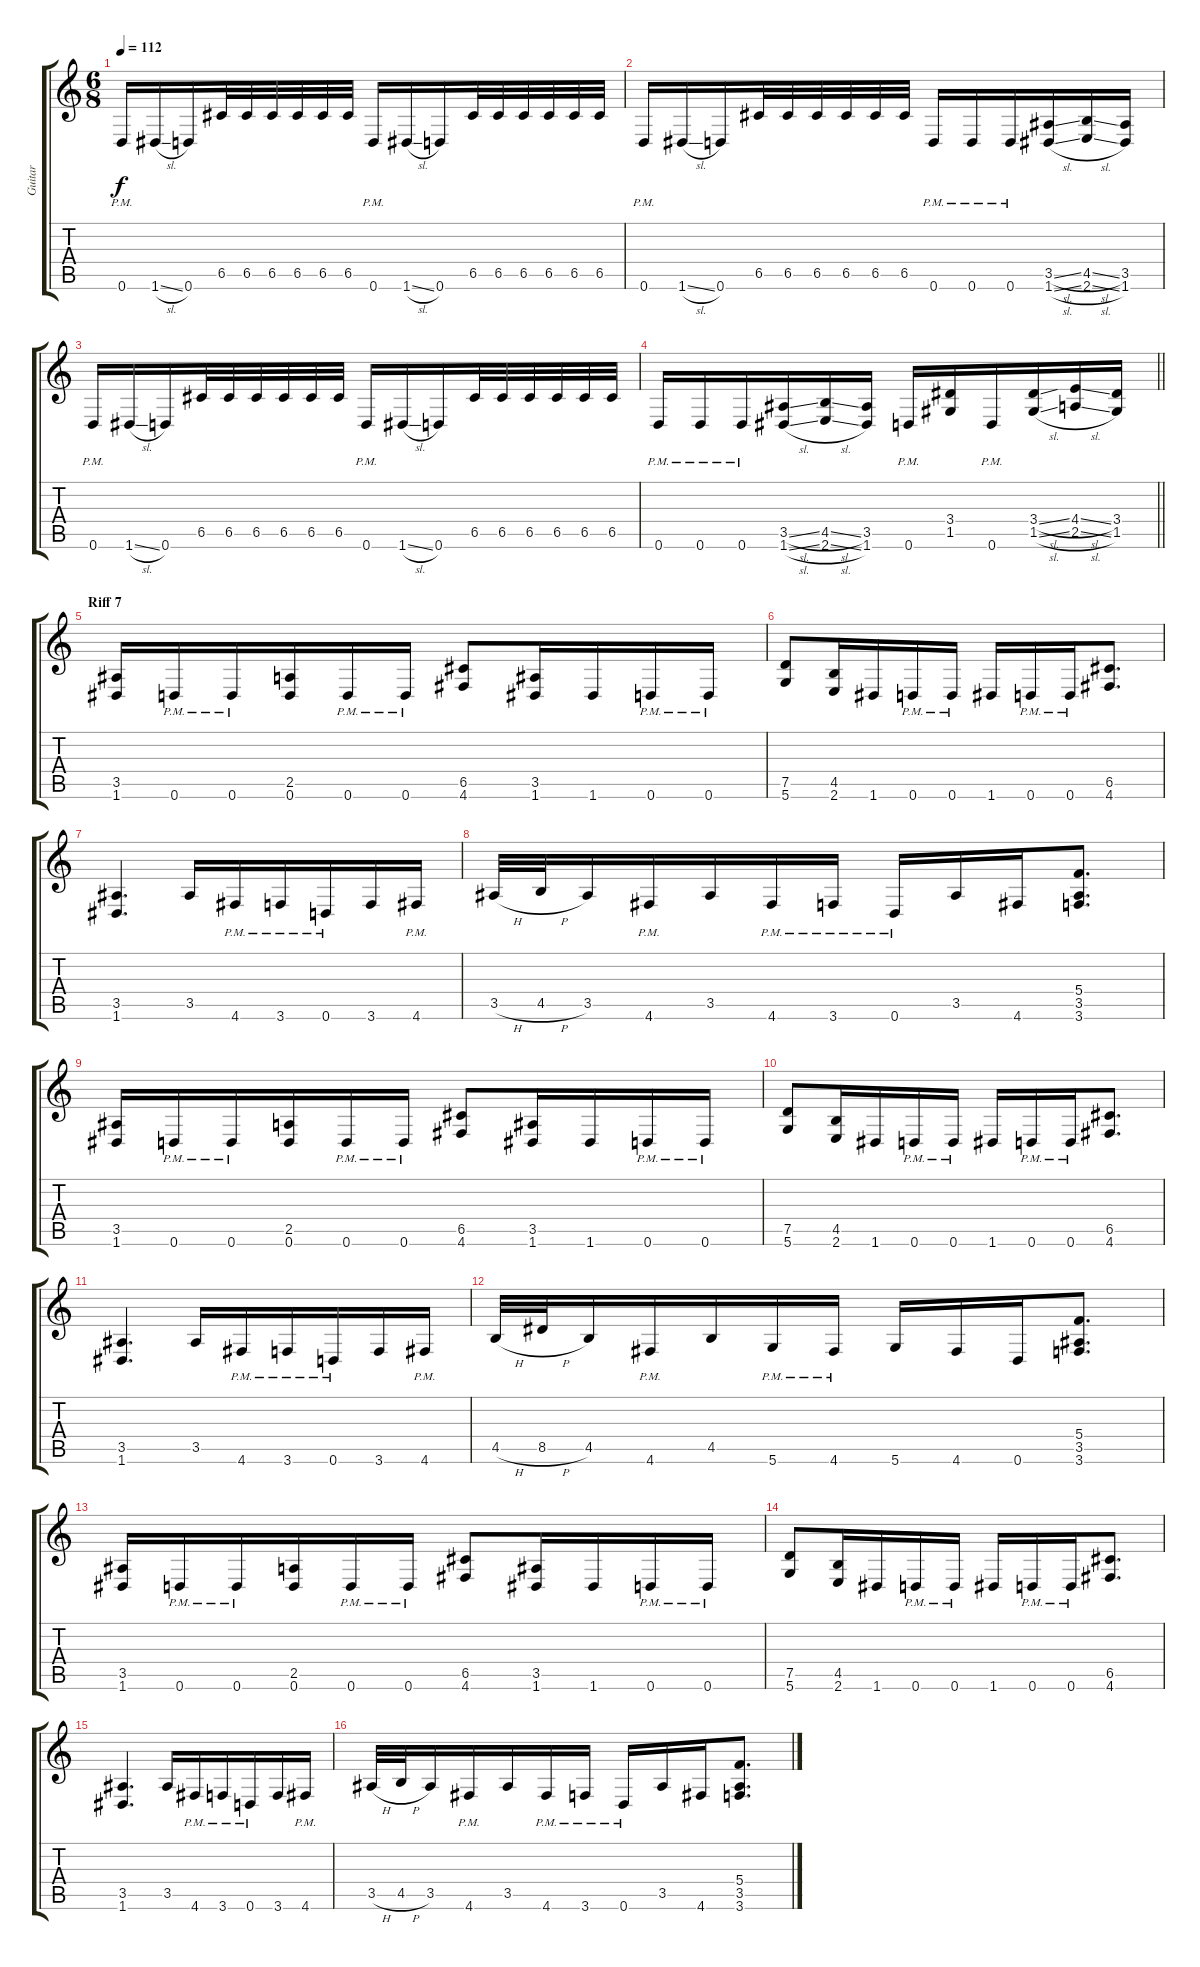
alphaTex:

\track ("Guitar" "Guitar") {instrument distortionguitar}
\staff {score tabs}
\tuning (D4 A3 F3 C3 G2 D2) {hide}
\ts (6 8)
\tempo 112
\clef g2
\ks c
0.6{pm}.16{dy f} 1.6{sl}.16 0.6.16 6.5.32 6.5.32 6.5.32 6.5.32 6.5.32 6.5.32 0.6{pm}.16 1.6{sl}.16 0.6.16 6.5.32 6.5.32 6.5.32 6.5.32 6.5.32 6.5.32 |
0.6{pm}.16 1.6{sl}.16 0.6.16 6.5.32 6.5.32 6.5.32 6.5.32 6.5.32 6.5.32 0.6{pm}.16 0.6{pm}.16 0.6{pm}.16 (3.5{sl} 1.6{sl}).16 (4.5{sl} 2.6{sl}).16 (3.5 1.6).16 |
0.6{pm}.16 1.6{sl}.16 0.6.16 6.5.32 6.5.32 6.5.32 6.5.32 6.5.32 6.5.32 0.6{pm}.16 1.6{sl}.16 0.6.16 6.5.32 6.5.32 6.5.32 6.5.32 6.5.32 6.5.32 |
\barLineRight lightlight
0.6{pm}.16 0.6{pm}.16 0.6{pm}.16 (3.5{sl} 1.6{sl}).16 (4.5{sl} 2.6{sl}).16 (3.5 1.6).16 0.6{pm}.16 (3.4 1.5).16 0.6{pm}.16 (3.4{sl} 1.5{sl}).16 (4.4{sl} 2.5{sl}).16 (3.4 1.5).16 |
\section ("" "Riff 7")
(3.5 1.6).16 0.6{pm}.16 0.6{pm}.16 (2.5 0.6).16 0.6{pm}.16 0.6{pm}.16 (6.5 4.6).8 (3.5 1.6).16 1.6.16 0.6{pm}.16 0.6{pm}.16 |
(7.5 5.6).8 (4.5 2.6).16 1.6.16 0.6{pm}.16 0.6{pm}.16 1.6.16 0.6{pm}.16 0.6{pm}.16 (6.5 4.6).8{d} |
(3.5 1.6).4{d} 3.5.16 4.6{pm}.16 3.6{pm}.16 0.6{pm}.16 3.6.16 4.6{pm}.16 |
3.5{h}.32 4.5{h}.32 3.5.16 4.6{pm}.16 3.5.16 4.6{pm}.16 3.6{pm}.16 0.6{pm}.16 3.5.16 4.6.16 (5.4 3.5 3.6).8{d} |
(3.5 1.6).16 0.6{pm}.16 0.6{pm}.16 (2.5 0.6).16 0.6{pm}.16 0.6{pm}.16 (6.5 4.6).8 (3.5 1.6).16 1.6.16 0.6{pm}.16 0.6{pm}.16 |
(7.5 5.6).8 (4.5 2.6).16 1.6.16 0.6{pm}.16 0.6{pm}.16 1.6.16 0.6{pm}.16 0.6{pm}.16 (6.5 4.6).8{d} |
(3.5 1.6).4{d} 3.5.16 4.6{pm}.16 3.6{pm}.16 0.6{pm}.16 3.6.16 4.6{pm}.16 |
4.5{h}.32 8.5{h}.32 4.5.16 4.6{pm}.16 4.5.16 5.6{pm}.16 4.6{pm}.16 5.6.16 4.6.16 0.6.16 (5.4 3.5 3.6).8{d} |
(3.5 1.6).16 0.6{pm}.16 0.6{pm}.16 (2.5 0.6).16 0.6{pm}.16 0.6{pm}.16 (6.5 4.6).8 (3.5 1.6).16 1.6.16 0.6{pm}.16 0.6{pm}.16 |
(7.5 5.6).8 (4.5 2.6).16 1.6.16 0.6{pm}.16 0.6{pm}.16 1.6.16 0.6{pm}.16 0.6{pm}.16 (6.5 4.6).8{d} |
(3.5 1.6).4{d} 3.5.16 4.6{pm}.16 3.6{pm}.16 0.6{pm}.16 3.6.16 4.6{pm}.16 |
3.5{h}.32 4.5{h}.32 3.5.16 4.6{pm}.16 3.5.16 4.6{pm}.16 3.6{pm}.16 0.6{pm}.16 3.5.16 4.6.16 (5.4 3.5 3.6).8{d}
